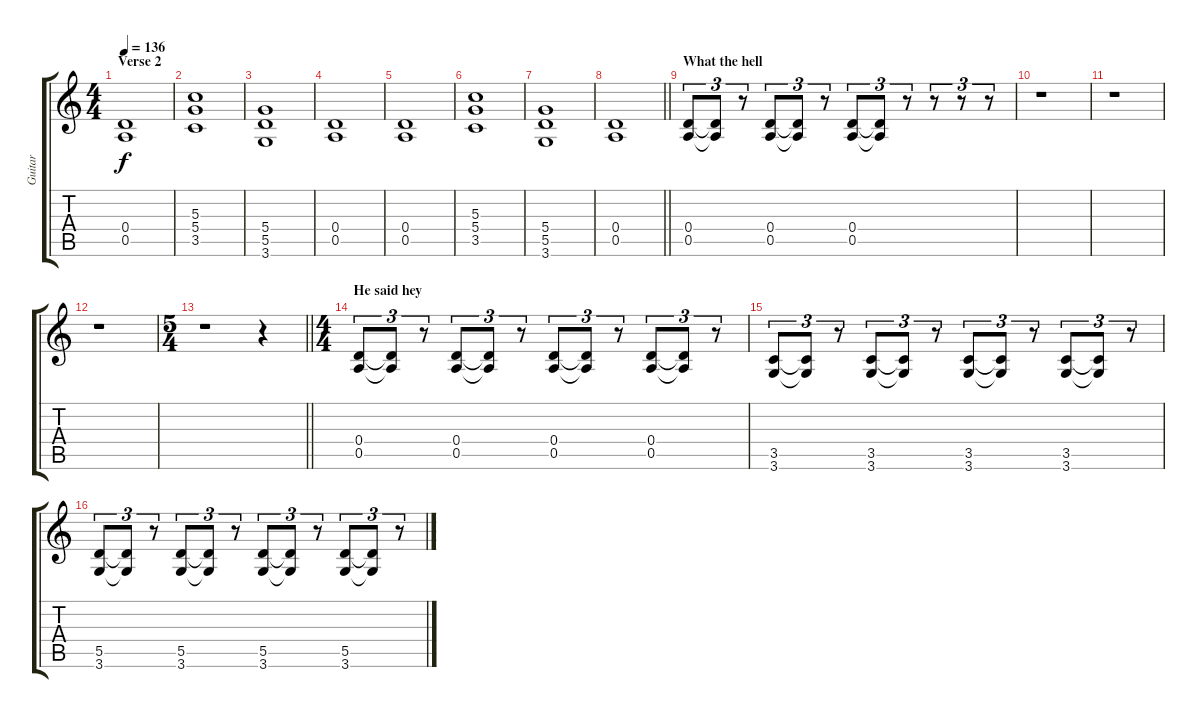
\track ("Guitar" "Guitar") {instrument distortionguitar}
\staff {score tabs}
\tuning (E4 B3 G3 D3 A2 E2) {hide}
\ts (4 4)
\section ("" "Verse 2")
\tempo 136
\clef g2
\ks c
(0.4 0.5).1{dy f} |
(5.3 5.4 3.5).1 |
(5.4 5.5 3.6).1 |
(0.4 0.5).1 |
(0.4 0.5).1 |
(5.3 5.4 3.5).1 |
(5.4 5.5 3.6).1 |
\barLineRight lightlight
(0.4 0.5).1 |
\section ("" "What the hell")
(0.4 0.5).8{tu (3 2)} (0.4{t} 0.5{t}).8{tu (3 2)} r.8{tu (3 2)} (0.4 0.5).8{tu (3 2)} (0.4{t} 0.5{t}).8{tu (3 2)} r.8{tu (3 2)} (0.4 0.5).8{tu (3 2)} (0.4{t} 0.5{t}).8{tu (3 2)} r.8{tu (3 2)} r.8{tu (3 2)} r.8{tu (3 2)} r.8{tu (3 2)} |
r.1 |
r.1 |
r.1 |
\ts (5 4)
\barLineRight lightlight
r.1 r.4 |
\ts (4 4)
\section ("" "He said hey")
(0.4 0.5).8{tu (3 2)} (0.4{t} 0.5{t}).8{tu (3 2)} r.8{tu (3 2)} (0.4 0.5).8{tu (3 2)} (0.4{t} 0.5{t}).8{tu (3 2)} r.8{tu (3 2)} (0.4 0.5).8{tu (3 2)} (0.4{t} 0.5{t}).8{tu (3 2)} r.8{tu (3 2)} (0.4 0.5).8{tu (3 2)} (0.4{t} 0.5{t}).8{tu (3 2)} r.8{tu (3 2)} |
(3.5 3.6).8{tu (3 2)} (3.5{t} 3.6{t}).8{tu (3 2)} r.8{tu (3 2)} (3.5 3.6).8{tu (3 2)} (3.5{t} 3.6{t}).8{tu (3 2)} r.8{tu (3 2)} (3.5 3.6).8{tu (3 2)} (3.5{t} 3.6{t}).8{tu (3 2)} r.8{tu (3 2)} (3.5 3.6).8{tu (3 2)} (3.5{t} 3.6{t}).8{tu (3 2)} r.8{tu (3 2)} |
(5.5 3.6).8{tu (3 2)} (5.5{t} 3.6{t}).8{tu (3 2)} r.8{tu (3 2)} (5.5 3.6).8{tu (3 2)} (5.5{t} 3.6{t}).8{tu (3 2)} r.8{tu (3 2)} (5.5 3.6).8{tu (3 2)} (5.5{t} 3.6{t}).8{tu (3 2)} r.8{tu (3 2)} (5.5 3.6).8{tu (3 2)} (5.5{t} 3.6{t}).8{tu (3 2)} r.8{tu (3 2)}
